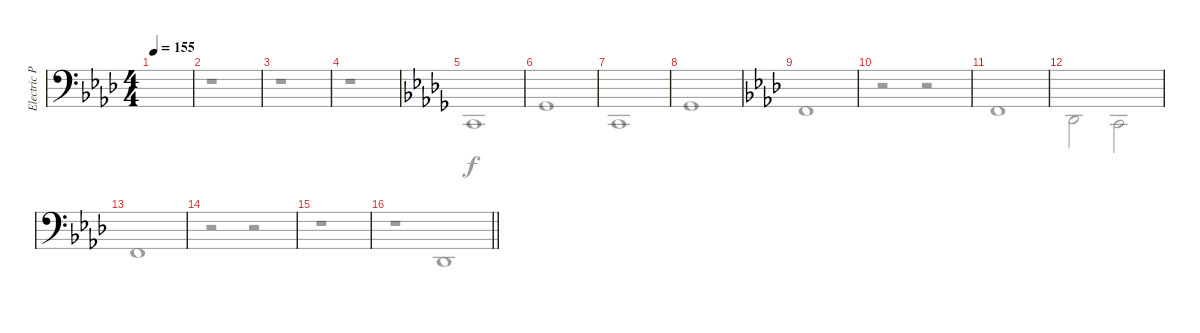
\track ("Electric Piano (Staff 2)" "Electric P") {instrument electricgrandpiano}
\staff {score}
\tuning (E4 B3 G3 D3 A2 E2 B1) {hide}
\voice
\ts (4 4)
\tempo 155
\clef f4
\ks ab
|
|
|
|
\ks db
|
|
|
|
\ks ab
|
|
|
|
|
|
|
\barLineRight lightlight
\voice
\clef f4
\ks ab
r.1{dy f} |
r.1 |
r.1 |
r.1 |
\ks db
1.7.1 |
2.6.1 |
1.7.1 |
2.6.1 |
\ks ab
1.6.1 |
r.2 r.2 |
1.6.1 |
2.7.2 1.7.2 |
1.6.1 |
r.2 r.2 |
r.1 |
\barLineRight lightlight
2.7.1
